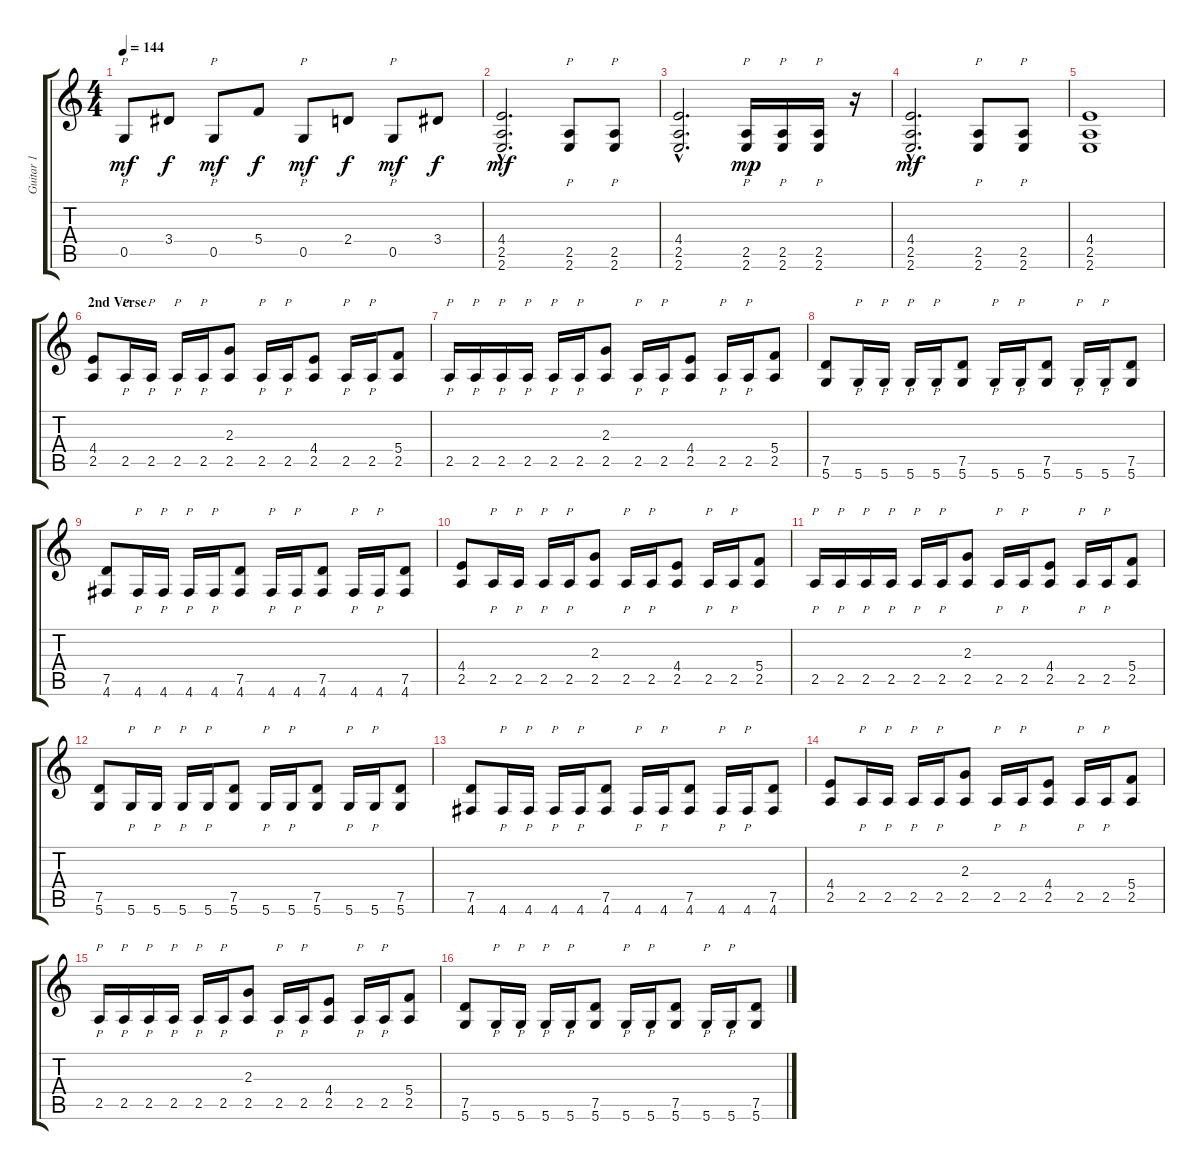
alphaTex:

\track ("Guitar 1" "Guitar 1") {instrument distortionguitar}
\staff {score tabs}
\tuning (D4 A3 F3 C3 G2 D2) {hide}
\ts (4 4)
\tempo 144
\clef g2
\ks c
0.5.8{p dy mf} 3.4.8{dy f} 0.5.8{p dy mf} 5.4.8{dy f} 0.5.8{p dy mf} 2.4.8{dy f} 0.5.8{p dy mf} 3.4.8{dy f} |
(4.4{hac} 2.5{hac} 2.6{hac}).2{d dy mf} (2.5 2.6).8{p} (2.5 2.6).8{p} |
(4.4{hac} 2.5{hac} 2.6{hac}).2{d} (2.5 2.6).16{p dy mp} (2.5 2.6).16{p} (2.5 2.6).16{p} r.16 |
(4.4{hac} 2.5{hac} 2.6{hac}).2{d dy mf} (2.5 2.6).8{p} (2.5 2.6).8{p} |
(4.4 2.5 2.6).1 |
\section ("" "2nd Verse")
(4.4 2.5).8 2.5.16{p} 2.5.16{p} 2.5.16{p} 2.5.16{p} (2.3 2.5).8 2.5.16{p} 2.5.16{p} (4.4 2.5).8 2.5.16{p} 2.5.16{p} (5.4 2.5).8 |
2.5.16{p} 2.5.16{p} 2.5.16{p} 2.5.16{p} 2.5.16{p} 2.5.16{p} (2.3 2.5).8 2.5.16{p} 2.5.16{p} (4.4 2.5).8 2.5.16{p} 2.5.16{p} (5.4 2.5).8 |
(7.5 5.6).8 5.6.16{p} 5.6.16{p} 5.6.16{p} 5.6.16{p} (7.5 5.6).8 5.6.16{p} 5.6.16{p} (7.5 5.6).8 5.6.16{p} 5.6.16{p} (7.5 5.6).8 |
(7.5 4.6).8 4.6.16{p} 4.6.16{p} 4.6.16{p} 4.6.16{p} (7.5 4.6).8 4.6.16{p} 4.6.16{p} (7.5 4.6).8 4.6.16{p} 4.6.16{p} (7.5 4.6).8 |
(4.4 2.5).8 2.5.16{p} 2.5.16{p} 2.5.16{p} 2.5.16{p} (2.3 2.5).8 2.5.16{p} 2.5.16{p} (4.4 2.5).8 2.5.16{p} 2.5.16{p} (5.4 2.5).8 |
2.5.16{p} 2.5.16{p} 2.5.16{p} 2.5.16{p} 2.5.16{p} 2.5.16{p} (2.3 2.5).8 2.5.16{p} 2.5.16{p} (4.4 2.5).8 2.5.16{p} 2.5.16{p} (5.4 2.5).8 |
(7.5 5.6).8 5.6.16{p} 5.6.16{p} 5.6.16{p} 5.6.16{p} (7.5 5.6).8 5.6.16{p} 5.6.16{p} (7.5 5.6).8 5.6.16{p} 5.6.16{p} (7.5 5.6).8 |
(7.5 4.6).8 4.6.16{p} 4.6.16{p} 4.6.16{p} 4.6.16{p} (7.5 4.6).8 4.6.16{p} 4.6.16{p} (7.5 4.6).8 4.6.16{p} 4.6.16{p} (7.5 4.6).8 |
(4.4 2.5).8 2.5.16{p} 2.5.16{p} 2.5.16{p} 2.5.16{p} (2.3 2.5).8 2.5.16{p} 2.5.16{p} (4.4 2.5).8 2.5.16{p} 2.5.16{p} (5.4 2.5).8 |
2.5.16{p} 2.5.16{p} 2.5.16{p} 2.5.16{p} 2.5.16{p} 2.5.16{p} (2.3 2.5).8 2.5.16{p} 2.5.16{p} (4.4 2.5).8 2.5.16{p} 2.5.16{p} (5.4 2.5).8 |
(7.5 5.6).8 5.6.16{p} 5.6.16{p} 5.6.16{p} 5.6.16{p} (7.5 5.6).8 5.6.16{p} 5.6.16{p} (7.5 5.6).8 5.6.16{p} 5.6.16{p} (7.5 5.6).8
